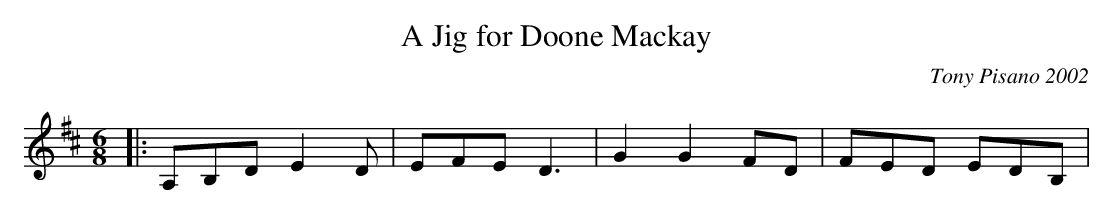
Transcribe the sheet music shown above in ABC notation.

X:1
T: A Jig for Doone Mackay
C: Tony Pisano 2002
M: 6/8
L: 1/8
K: D
|:A,B,D E2D|EFE D3|G2G2FD|FED EDB,|!

A,B,D E2D|EFE D2F|1G2G2 AB|A3AFE:|2A2A2AB|A3ABc:|!

d2d2cd|cAc BAF|G2G2AB|A3ABA|!

d2d2cA|BAF AFE|D2D DEF|E3ABA|!

d2d2cd|cBA BAF|G2G GAB|A3AFE|!

D2D2EF|G2F EDB,|A,3-A,3|A,2zA,2B,:||
